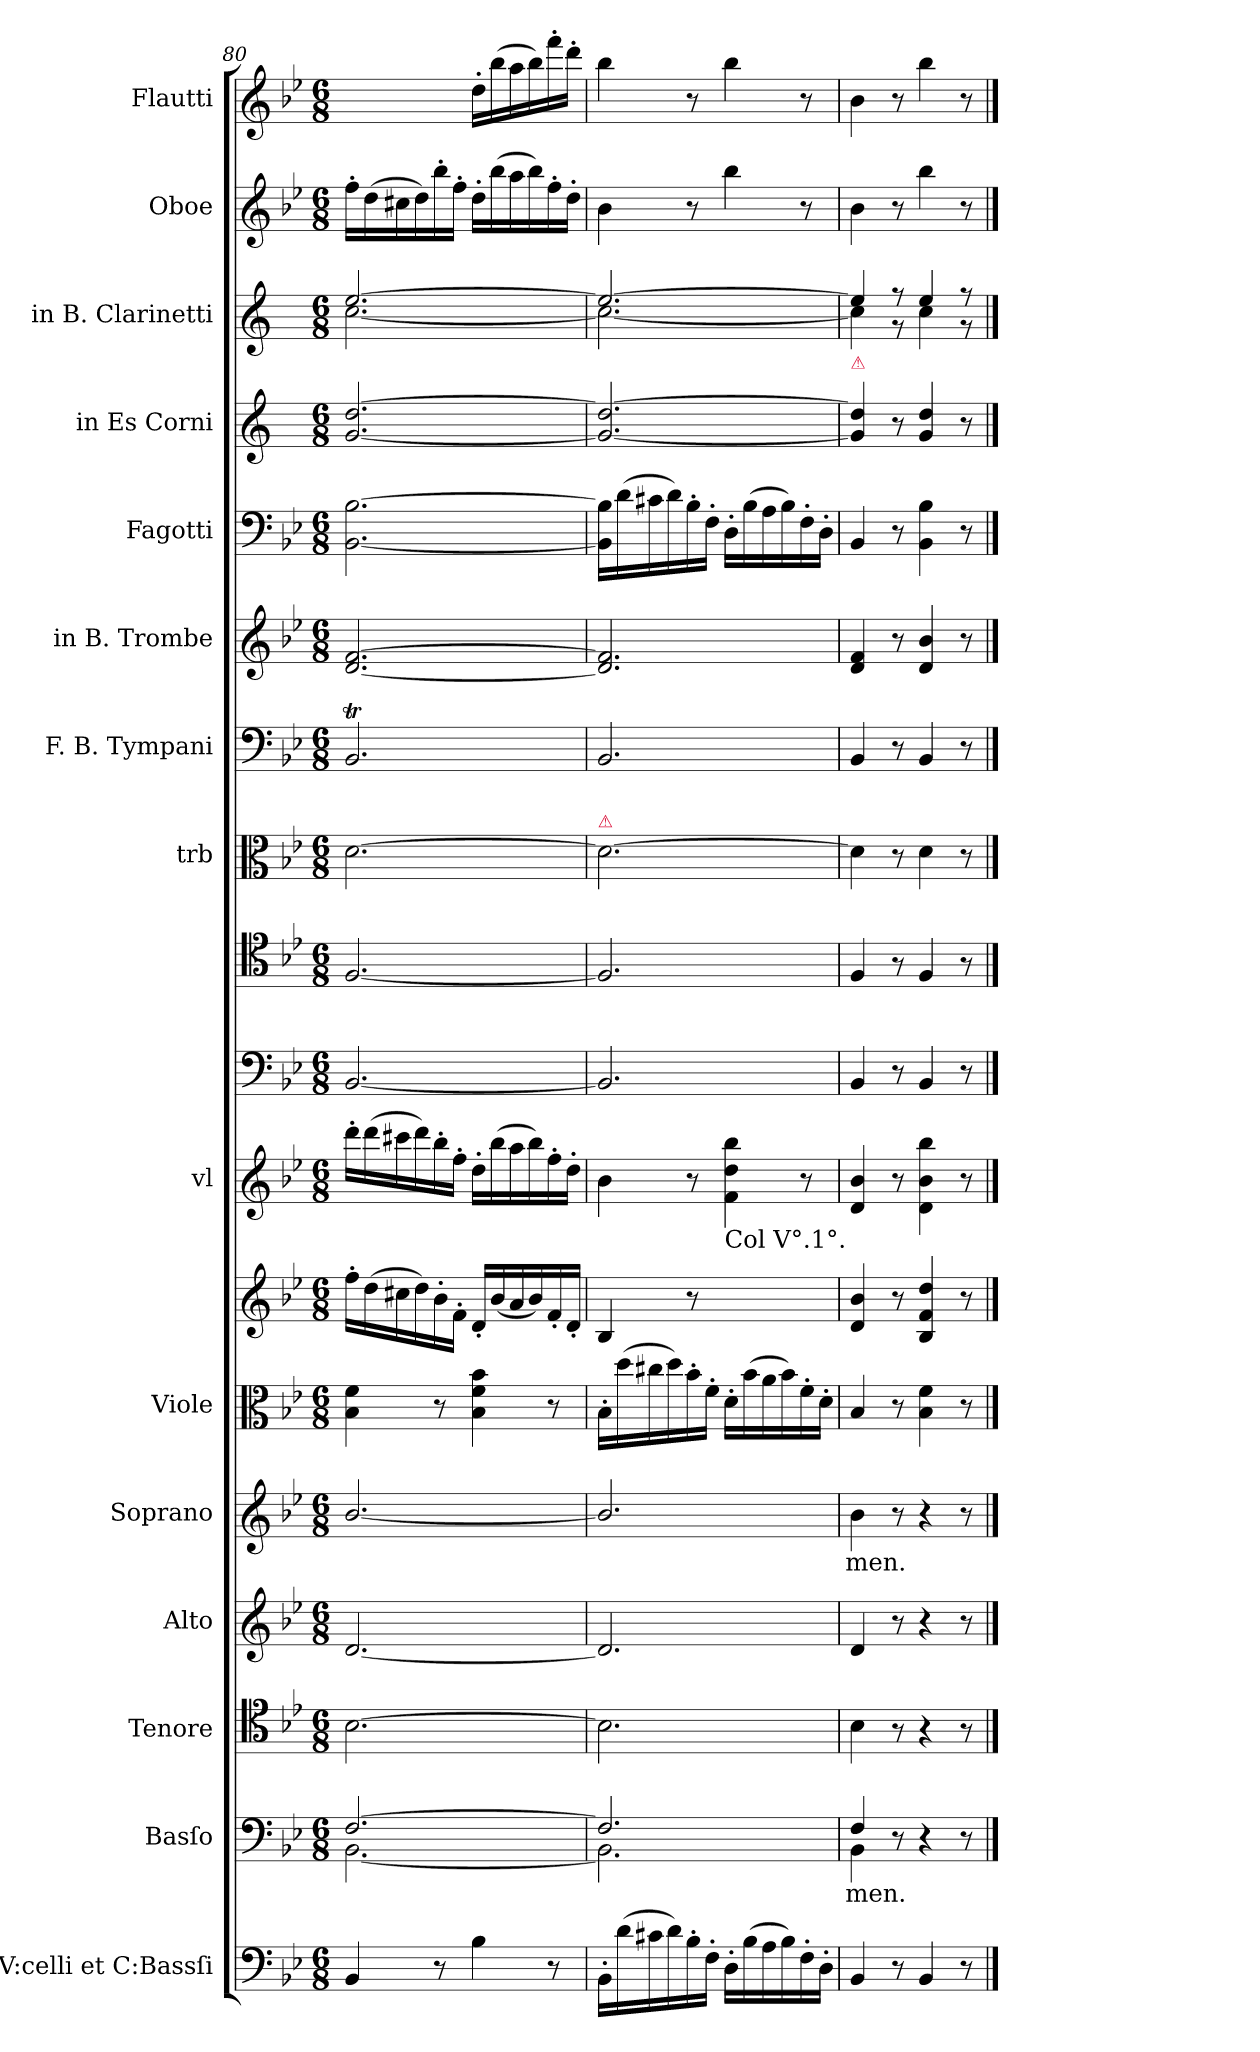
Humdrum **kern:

**kern	**kern	**text	**kern	**kern	**kern	**text	**kern	**kern	**kern	**kern	**kern	**kern	**kern	**kern	**kern	**kern	**kern	**kern	**kern
*part18	*part17	*part17	*part16	*part15	*part14	*part14	*part13	*part12	*part11	*part10	*part9	*part8	*part7	*part6	*part5	*part4	*part3	*part2	*part1
*staff18	*staff17	*staff17	*staff16	*staff15	*staff14	*staff14	*staff13	*staff12	*staff11	*staff10	*staff9	*staff8	*staff7	*staff6	*staff5	*staff4	*staff3	*staff2	*staff1
*I"V:celli et C:Bassſi	*I"Basſo	*	*I"Tenore	*I"Alto	*I"Soprano	*	*I"Viole	*	*I"vl	*	*	*I"trb	*I"F. B. Tympani	*I"in B. Trombe	*I"Fagotti	*I"in Es Corni	*I"in B. Clarinetti	*I"Oboe	*I"Flautti
*	*I'B	*	*I'T	*I'A	*I'S	*	*	*	*	*	*	*I'Trb	*	*	*I'fag	*	*	*I'ob	*I'fl
*clefF4	*clefF4	*	*clefC4	*clefG2	*clefG2	*	*clefC3	*clefG2	*clefG2	*clefF4	*clefC4	*clefC3	*clefF4	*clefG2	*clefF4	*clefG2	*clefG2	*clefG2	*clefG2
*	*	*	*	*	*	*	*	*	*	*	*	*	*	*	*	*ITrd1c2	*ITrd1c2	*	*
*k[b-e-]	*k[b-e-]	*	*k[b-e-]	*k[b-e-]	*k[b-e-]	*	*k[b-e-]	*k[b-e-]	*k[b-e-]	*k[b-e-]	*k[b-e-]	*k[b-e-]	*k[b-e-]	*k[b-e-]	*k[b-e-]	*k[b-e-]	*k[b-e-]	*k[b-e-]	*k[b-e-]
*M6/8	*M6/8	*	*M6/8	*M6/8	*M6/8	*	*M6/8	*M6/8	*M6/8	*M6/8	*M6/8	*M6/8	*M6/8	*M6/8	*M6/8	*M6/8	*M6/8	*M6/8	*M6/8
=80	=80	=80	=80	=80	=80	=80	=80	=80	=80	=80	=80	=80	=80	=80	=80	=80	=80	=80	=80
*	*^	*	*	*	*	*	*	*	*	*	*	*	*	*	*	*	*^	*	*
4BB-/	[2.F/	[2.BB-\	.	[2.B-\	[2.d/	[2.b-/	.	4B-\ 4f\	16ff'\LL	16ddd'\LL	[2.BB-/	[2.F/	[2.d\	2.BB-T/	[2.d/ [2.f/	[2.BB-\ [2.B-\	[>2.f/ [2.cc/	[2.dd/	[>2.b-\	16ff'\LL	16ddd'\LLyy
.	.	.	.	.	.	.	.	.	(16dd\	(16ddd\	.	.	.	.	.	.	.	.	.	(16dd\	(16ddd\yy
.	.	.	.	.	.	.	.	.	16cc#X\	16ccc#X\	.	.	.	.	.	.	.	.	.	16cc#X\	16ccc#X\yy
.	.	.	.	.	.	.	.	.	16dd\)	16ddd\)	.	.	.	.	.	.	.	.	.	16dd\)	16ddd\yy)
8r	.	.	.	.	.	.	.	8r	16b-'\	16bb-'\	.	.	.	.	.	.	.	.	.	16bb-'\	16bb-'\yy
.	.	.	.	.	.	.	.	.	16f'\JJ	16ff'\JJ	.	.	.	.	.	.	.	.	.	16ff'\JJ	16ff'\JJyy
4B-\	.	.	.	.	.	.	.	4B-\ 4f\ 4b-\	16d'/LL	16dd'\LL	.	.	.	.	.	.	.	.	.	16dd'\LL	16dd'\LL
.	.	.	.	.	.	.	.	.	(16b-/	(16bb-\	.	.	.	.	.	.	.	.	.	(16bb-\	(16bb-\
.	.	.	.	.	.	.	.	.	16a/	16aa\	.	.	.	.	.	.	.	.	.	16aa\	16aa\
.	.	.	.	.	.	.	.	.	16b-/)	16bb-\)	.	.	.	.	.	.	.	.	.	16bb-\)	16bb-\)
8r	.	.	.	.	.	.	.	8r	16f'/	16ff'\	.	.	.	.	.	.	.	.	.	16ff'\	16fff'\
.	.	.	.	.	.	.	.	.	16d'/JJ	16dd'\JJ	.	.	.	.	.	.	.	.	.	16dd'\JJ	16ddd'\JJ
=81	=81	=81	=81	=81	=81	=81	=81	=81	=81	=81	=81	=81	=81	=81	=81	=81	=81	=81	=81	=81	=81
!	!	!	!	!	!	!	!	!	!	!	!	!	!LO:TX:a:color=crimson:t=⚠	!	!	!	!	!	!	!	!
16BB-'\LL	2.F/]	2.BB-\]	.	2.B-\]	2.d/]	2.b-/]	.	16B-'\LL	4B-/	4b-\	2.BB-/]	2.F/]	2.d\_	2.BB-TTT/	2.d]/ 2.f]/	16BB-]\ 16B-]\LL	2.f_/ 2.cc_/	2.dd/_	2.b-\_	4b-\	4bb-\
(16d\	.	.	.	.	.	.	.	(16dd\	.	.	.	.	.	.	.	(16d\	.	.	.	.	.
16c#X\	.	.	.	.	.	.	.	16cc#X\	.	.	.	.	.	.	.	16c#X\	.	.	.	.	.
16d\)	.	.	.	.	.	.	.	16dd\)	.	.	.	.	.	.	.	16d\)	.	.	.	.	.
16B-'\	.	.	.	.	.	.	.	16b-'\	8r	8r	.	.	.	.	.	16B-'\	.	.	.	8r	8r
16F'\JJ	.	.	.	.	.	.	.	16f'\JJ	.	.	.	.	.	.	.	16F'\JJ	.	.	.	.	.
!	!	!	!	!	!	!	!	!	!LO:TX:a:t=Col V°.1°.	!	!	!	!	!	!	!	!	!	!	!	!
16D'\LL	.	.	.	.	.	.	.	16d'\LL	4fyy\ 4ddyy\ 4bb-yy\	4f\ 4dd\ 4bb-\	.	.	.	.	.	16D'\LL	.	.	.	4bb-\	4bb-\
(16B-\	.	.	.	.	.	.	.	(16b-\	.	.	.	.	.	.	.	(16B-\	.	.	.	.	.
16A\	.	.	.	.	.	.	.	16a\	.	.	.	.	.	.	.	16A\	.	.	.	.	.
16B-\)	.	.	.	.	.	.	.	16b-\)	.	.	.	.	.	.	.	16B-\)	.	.	.	.	.
16F'\	.	.	.	.	.	.	.	16f'\	8ryy	8r	.	.	.	.	.	16F'\	.	.	.	8r	8r
16D'\JJ	.	.	.	.	.	.	.	16d'\JJ	.	.	.	.	.	.	.	16D'\JJ	.	.	.	.	.
=82	=82	=82	=82	=82	=82	=82	=82	=82	=82	=82	=82	=82	=82	=82	=82	=82	=82	=82	=82	=82	=82
!	!	!	!	!	!	!	!	!	!	!	!	!	!	!	!	!	!	!LO:TX:b:color=crimson:t=⚠	!	!	!
4BB-/	4F/	4BB-\	-men.	4B-\	4d/	4b-\	-men.	4B-/	4d/ 4b-/	4d/ 4b-/	4BB-/	4F/	4d\]	4BB-/	4d/ 4f/	4BB-/	4f]/ 4cc]/	4dd/]	4b-\]	4b-\	4b-\
8r	8r	2ryy	.	8r	8r	8r	.	8r	8r	8r	8r	8r	8r	8r	8r	8r	8r	8r	8r	8r	8r
4BB-/	4r	.	.	4r	4r	4r	.	4B-\ 4f\	4B-/ 4f/ 4dd/	4d\ 4b-\ 4bb-\	4BB-/	4F/	4d\	4BB-/	4d/ 4b-/	4BB-\ 4B-\	4f/ 4cc/	4dd/	4b-\	4bb-\	4bb-\
8r	8r	.	.	8r	8r	8r	.	8r	8r	8r	8r	8r	8r	8r	8r	8r	8r	8r	8r	8r	8r
*	*v	*v	*	*	*	*	*	*	*	*	*	*	*	*	*	*	*	*v	*v	*	*
==	==	==	==	==	==	==	==	==	==	==	==	==	==	==	==	==	==	==	==
*-	*-	*-	*-	*-	*-	*-	*-	*-	*-	*-	*-	*-	*-	*-	*-	*-	*-	*-	*-
